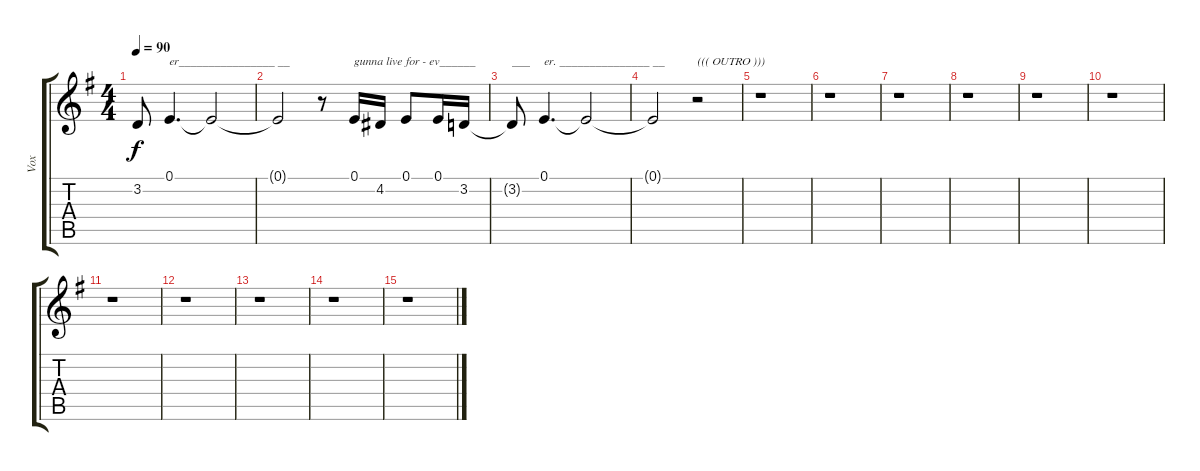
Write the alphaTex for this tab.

\track ("Vox" "Vox") {instrument tenorsax}
\staff {score tabs}
\tuning (E4 B3 G3 D3 A2 E2) {hide}
\ts (4 4)
\tempo 90
\clef g2
\ks g
3.2{t}.8{dy f} 0.1.4{d txt "er________________"} 0.1{t}.2 |
0.1{t}.2{txt "__"} r.8 0.1.16{txt "gunna live for - ev______"} 4.2.16 0.1.8 0.1.16 3.2.16 |
3.2{t}.8{txt "___"} 0.1.4{d txt "er. _______________"} 0.1{t}.2 |
0.1{t}.2{txt "__"} r.2{txt "((( OUTRO )))"} |
r.1 |
r.1 |
r.1 |
r.1 |
r.1 |
r.1 |
r.1 |
r.1 |
r.1 |
r.1 |
r.1
